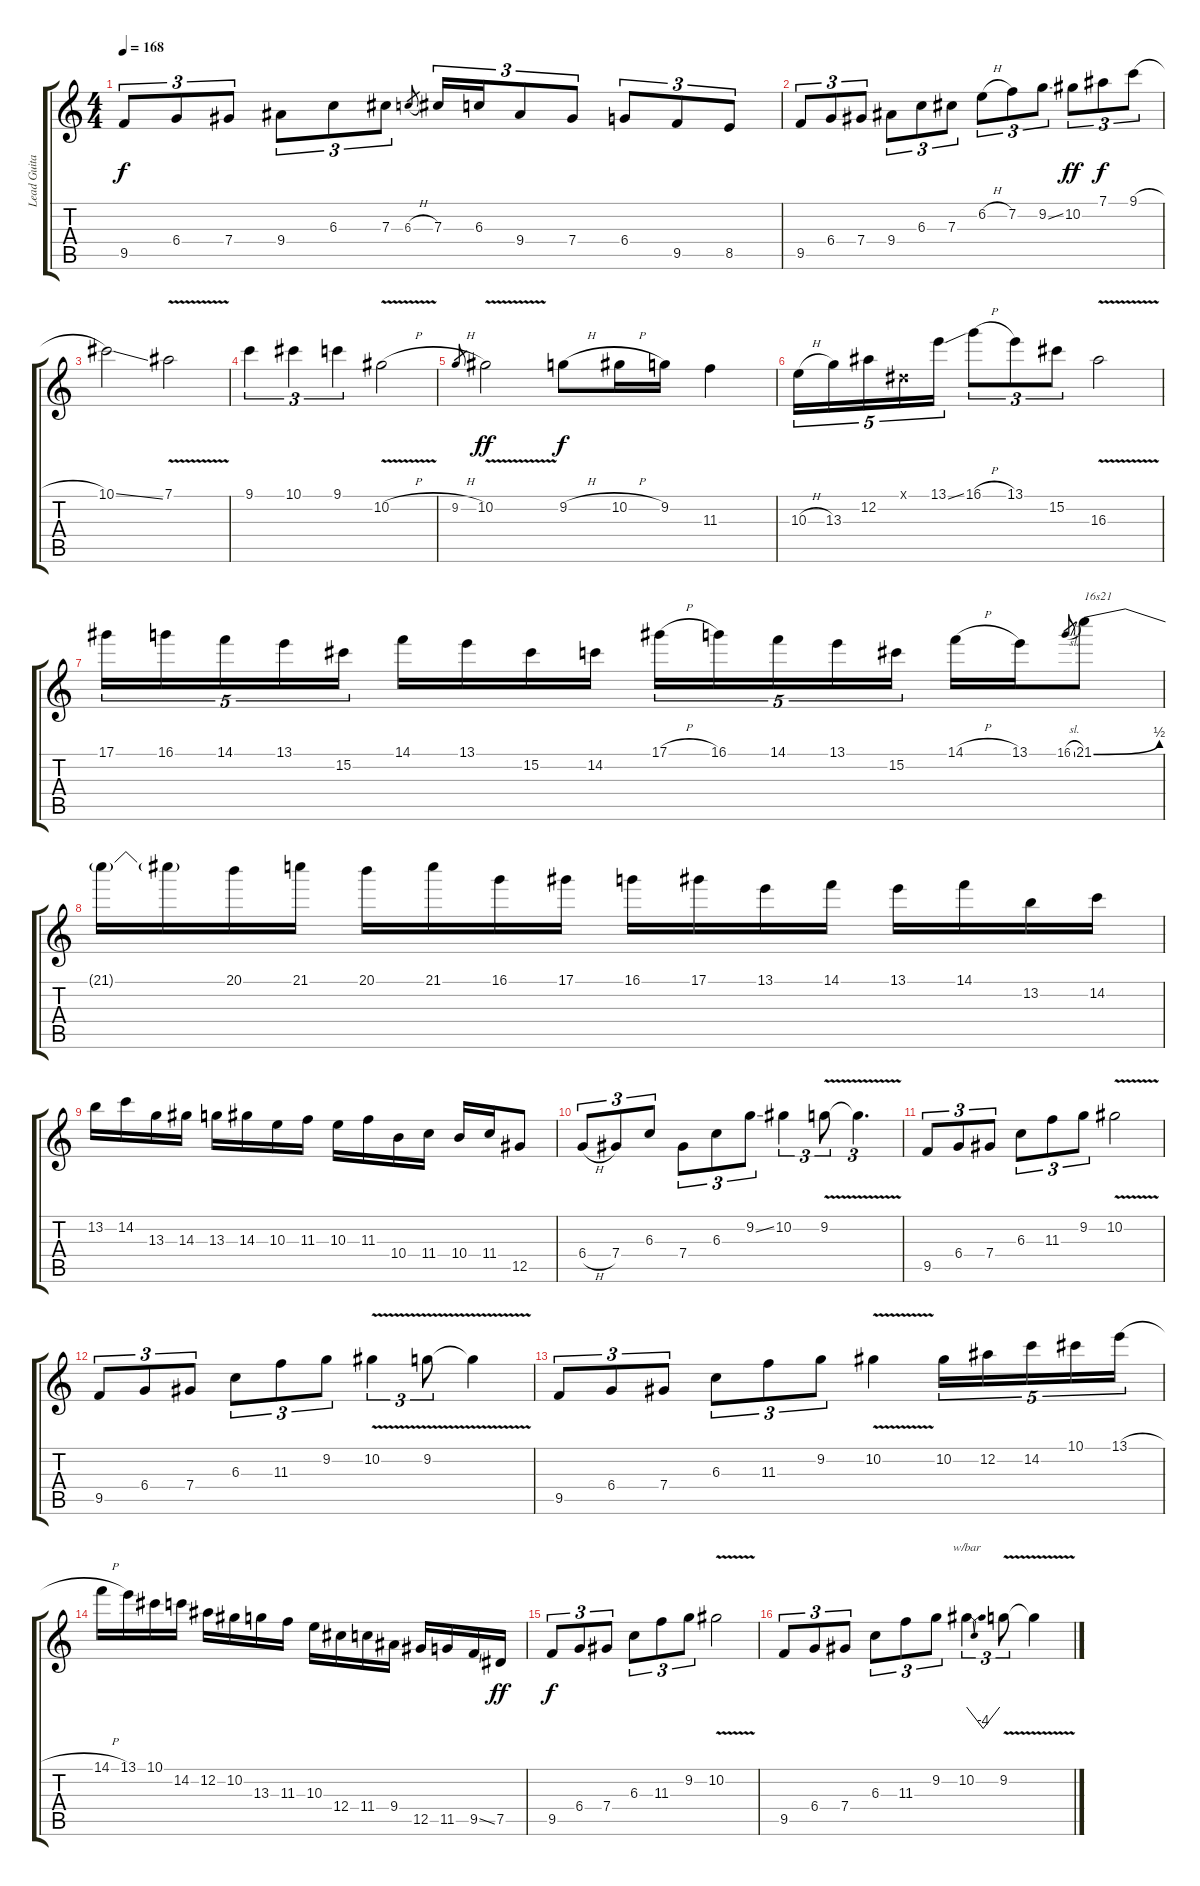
\track ("Lead Guitar" "Lead Guita") {instrument distortionguitar}
\staff {score tabs}
\tuning (Eb4 Bb3 Gb3 Db3 Ab2 Eb2) {hide}
\ts (4 4)
\tempo 168
\clef g2
\ks c
9.5.8{tu (3 2) dy f} 6.4.8{tu (3 2)} 7.4.8{tu (3 2)} 9.4.8{tu (3 2)} 6.3.8{tu (3 2)} 7.3.8{tu (3 2)} 6.3{h}.8{gr} 7.3.16{tu (3 2)} 6.3.16{tu (3 2)} 9.4.8{tu (3 2)} 7.4.8{tu (3 2)} 6.4.8{tu (3 2)} 9.5.8{tu (3 2)} 8.5.8{tu (3 2)} |
9.5.8{tu (3 2)} 6.4.8{tu (3 2)} 7.4.8{tu (3 2)} 9.4.8{tu (3 2)} 6.3.8{tu (3 2)} 7.3.8{tu (3 2)} 6.2{h}.8{tu (3 2)} 7.2.8{tu (3 2)} 9.2{ss}.8{tu (3 2)} 10.2.8{tu (3 2) dy ff} 7.1.8{tu (3 2) dy f} 9.1{h}.8{tu (3 2)} |
10.1{ss}.2 7.1{v}.2 |
9.1.4{tu (3 2)} 10.1.4{tu (3 2)} 9.1.4{tu (3 2)} 10.2{v h}.2 |
9.2{h}.8{gr} 10.2{v}.2{dy ff} 9.2{h}.8{dy f} 10.2{h}.16 9.2.16 11.3.4 |
10.3{h}.16{tu (5 4)} 13.3.16{tu (5 4)} 12.2.16{tu (5 4)} 0.1{x}.16{tu (5 4)} 13.1{ss}.16{tu (5 4)} 16.1{h}.8{tu (3 2)} 13.1.8{tu (3 2)} 15.2.8{tu (3 2)} 16.3{v}.2 |
17.1.16{tu (5 4)} 16.1.16{tu (5 4)} 14.1.16{tu (5 4)} 13.1.16{tu (5 4)} 15.2.16{tu (5 4)} 14.1.16 13.1.16 15.2.16 14.2.16 17.1{h}.16{tu (5 4)} 16.1.16{tu (5 4)} 14.1.16{tu (5 4)} 13.1.16{tu (5 4)} 15.2.16{tu (5 4)} 14.1{h}.16 13.1.16 16.1{sl}.8{gr} 21.1{be (bend 0 0 60 2)}.8{txt "16s21"} |
21.1{t}.16 21.1{t}.16 20.1.16 21.1.16 20.1.16 21.1.16 16.1.16 17.1.16 16.1.16 17.1.16 13.1.16 14.1.16 13.1.16 14.1.16 13.2.16 14.2.16 |
13.2.16 14.2.16 13.3.16 14.3.16 13.3.16 14.3.16 10.3.16 11.3.16 10.3.16 11.3.16 10.4.16 11.4.16 10.4.16 11.4.16 12.5.8 |
6.4{h}.8{tu (3 2)} 7.4.8{tu (3 2)} 6.3.8{tu (3 2)} 7.4.8{tu (3 2)} 6.3.8{tu (3 2)} 9.2{ss}.8{tu (3 2)} 10.2.4{tu (3 2)} 9.2{v}.8{tu (3 2)} 9.2{t}.4{d tu (3 2)} |
9.5.8{tu (3 2)} 6.4.8{tu (3 2)} 7.4.8{tu (3 2)} 6.3.8{tu (3 2)} 11.3.8{tu (3 2)} 9.2.8{tu (3 2)} 10.2{v}.2 |
9.5.8{tu (3 2)} 6.4.8{tu (3 2)} 7.4.8{tu (3 2)} 6.3.8{tu (3 2)} 11.3.8{tu (3 2)} 9.2.8{tu (3 2)} 10.2{v}.4{tu (3 2)} 9.2{v}.8{tu (3 2)} 9.2{t}.4 |
9.5.8{tu (3 2)} 6.4.8{tu (3 2)} 7.4.8{tu (3 2)} 6.3.8{tu (3 2)} 11.3.8{tu (3 2)} 9.2.8{tu (3 2)} 10.2{v}.4 10.2.16{tu (5 4)} 12.2.16{tu (5 4)} 14.2.16{tu (5 4)} 10.1.16{tu (5 4)} 13.1{h}.16{tu (5 4)} |
14.1{h}.16 13.1.16 10.1.16 14.2.16 12.2.16 10.2.16 13.3.16 11.3.16 10.3.16 12.4.16 11.4.16 9.4.16 12.5.16 11.5.16 9.5{ss}.16 7.5.16{dy ff} |
9.5.8{tu (3 2) dy f} 6.4.8{tu (3 2)} 7.4.8{tu (3 2)} 6.3.8{tu (3 2)} 11.3.8{tu (3 2)} 9.2.8{tu (3 2)} 10.2{v}.2 |
9.5.8{tu (3 2)} 6.4.8{tu (3 2)} 7.4.8{tu (3 2)} 6.3.8{tu (3 2)} 11.3.8{tu (3 2)} 9.2.8{tu (3 2)} 10.2.4{tu (3 2) tbe (dip default 0 0 30 -16 60 0)} 9.2{v}.8{tu (3 2)} 9.2{t}.4
